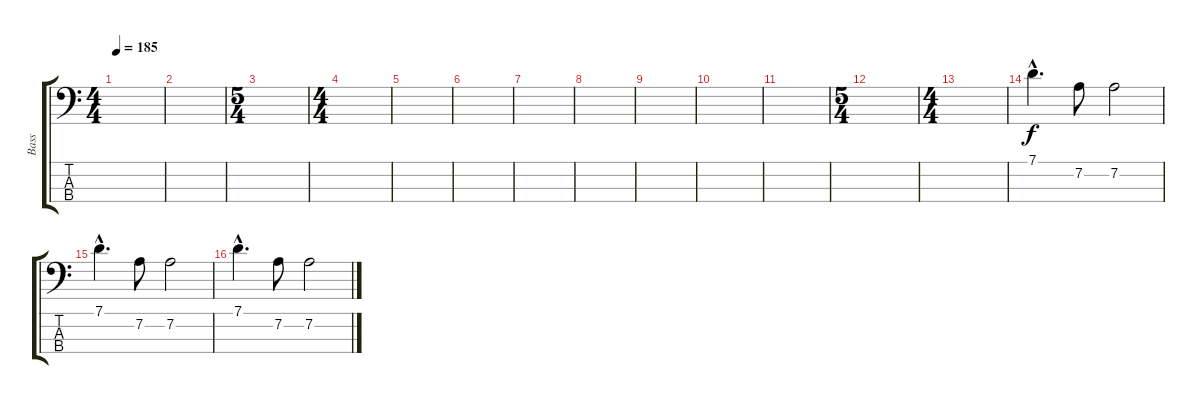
\track ("Bass" "Bass") {instrument acousticbass}
\staff {score tabs}
\tuning (G2 D2 A1 E1) {hide}
\ts (4 4)
\tempo 185
\clef f4
\ks c
|
|
\ts (5 4)
|
\ts (4 4)
|
|
|
|
|
|
|
|
\ts (5 4)
|
\ts (4 4)
|
7.1{hac}.4{d} 7.2.8 7.2.2 |
7.1{hac}.4{d} 7.2.8 7.2.2 |
7.1{hac}.4{d} 7.2.8 7.2.2
